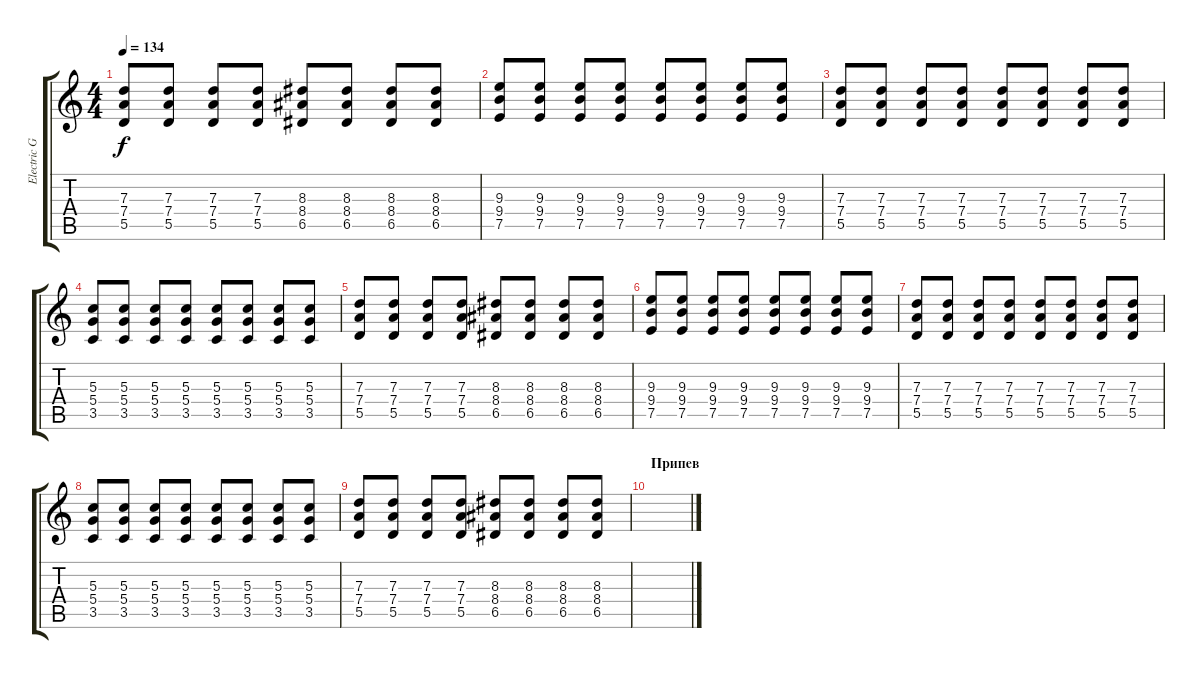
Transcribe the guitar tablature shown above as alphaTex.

\track ("Electric Guitar" "Electric G") {instrument electricguitarclean}
\staff {score tabs}
\tuning (E4 B3 G3 D3 A2 E2) {hide}
\ts (4 4)
\tempo 134
\clef g2
\ks c
(7.3 7.4 5.5).8{dy f} (7.3 7.4 5.5).8 (7.3 7.4 5.5).8 (7.3 7.4 5.5).8 (8.3 8.4 6.5).8 (8.3 8.4 6.5).8 (8.3 8.4 6.5).8 (8.3 8.4 6.5).8 |
(9.3 9.4 7.5).8 (9.3 9.4 7.5).8 (9.3 9.4 7.5).8 (9.3 9.4 7.5).8 (9.3 9.4 7.5).8 (9.3 9.4 7.5).8 (9.3 9.4 7.5).8 (9.3 9.4 7.5).8 |
(7.3 7.4 5.5).8 (7.3 7.4 5.5).8 (7.3 7.4 5.5).8 (7.3 7.4 5.5).8 (7.3 7.4 5.5).8 (7.3 7.4 5.5).8 (7.3 7.4 5.5).8 (7.3 7.4 5.5).8 |
(5.3 5.4 3.5).8 (5.3 5.4 3.5).8 (5.3 5.4 3.5).8 (5.3 5.4 3.5).8 (5.3 5.4 3.5).8 (5.3 5.4 3.5).8 (5.3 5.4 3.5).8 (5.3 5.4 3.5).8 |
(7.3 7.4 5.5).8 (7.3 7.4 5.5).8 (7.3 7.4 5.5).8 (7.3 7.4 5.5).8 (8.3 8.4 6.5).8 (8.3 8.4 6.5).8 (8.3 8.4 6.5).8 (8.3 8.4 6.5).8 |
(9.3 9.4 7.5).8 (9.3 9.4 7.5).8 (9.3 9.4 7.5).8 (9.3 9.4 7.5).8 (9.3 9.4 7.5).8 (9.3 9.4 7.5).8 (9.3 9.4 7.5).8 (9.3 9.4 7.5).8 |
(7.3 7.4 5.5).8 (7.3 7.4 5.5).8 (7.3 7.4 5.5).8 (7.3 7.4 5.5).8 (7.3 7.4 5.5).8 (7.3 7.4 5.5).8 (7.3 7.4 5.5).8 (7.3 7.4 5.5).8 |
(5.3 5.4 3.5).8 (5.3 5.4 3.5).8 (5.3 5.4 3.5).8 (5.3 5.4 3.5).8 (5.3 5.4 3.5).8 (5.3 5.4 3.5).8 (5.3 5.4 3.5).8 (5.3 5.4 3.5).8 |
(7.3 7.4 5.5).8 (7.3 7.4 5.5).8 (7.3 7.4 5.5).8 (7.3 7.4 5.5).8 (8.3 8.4 6.5).8 (8.3 8.4 6.5).8 (8.3 8.4 6.5).8 (8.3 8.4 6.5).8 |
\section ("" "Припев")
